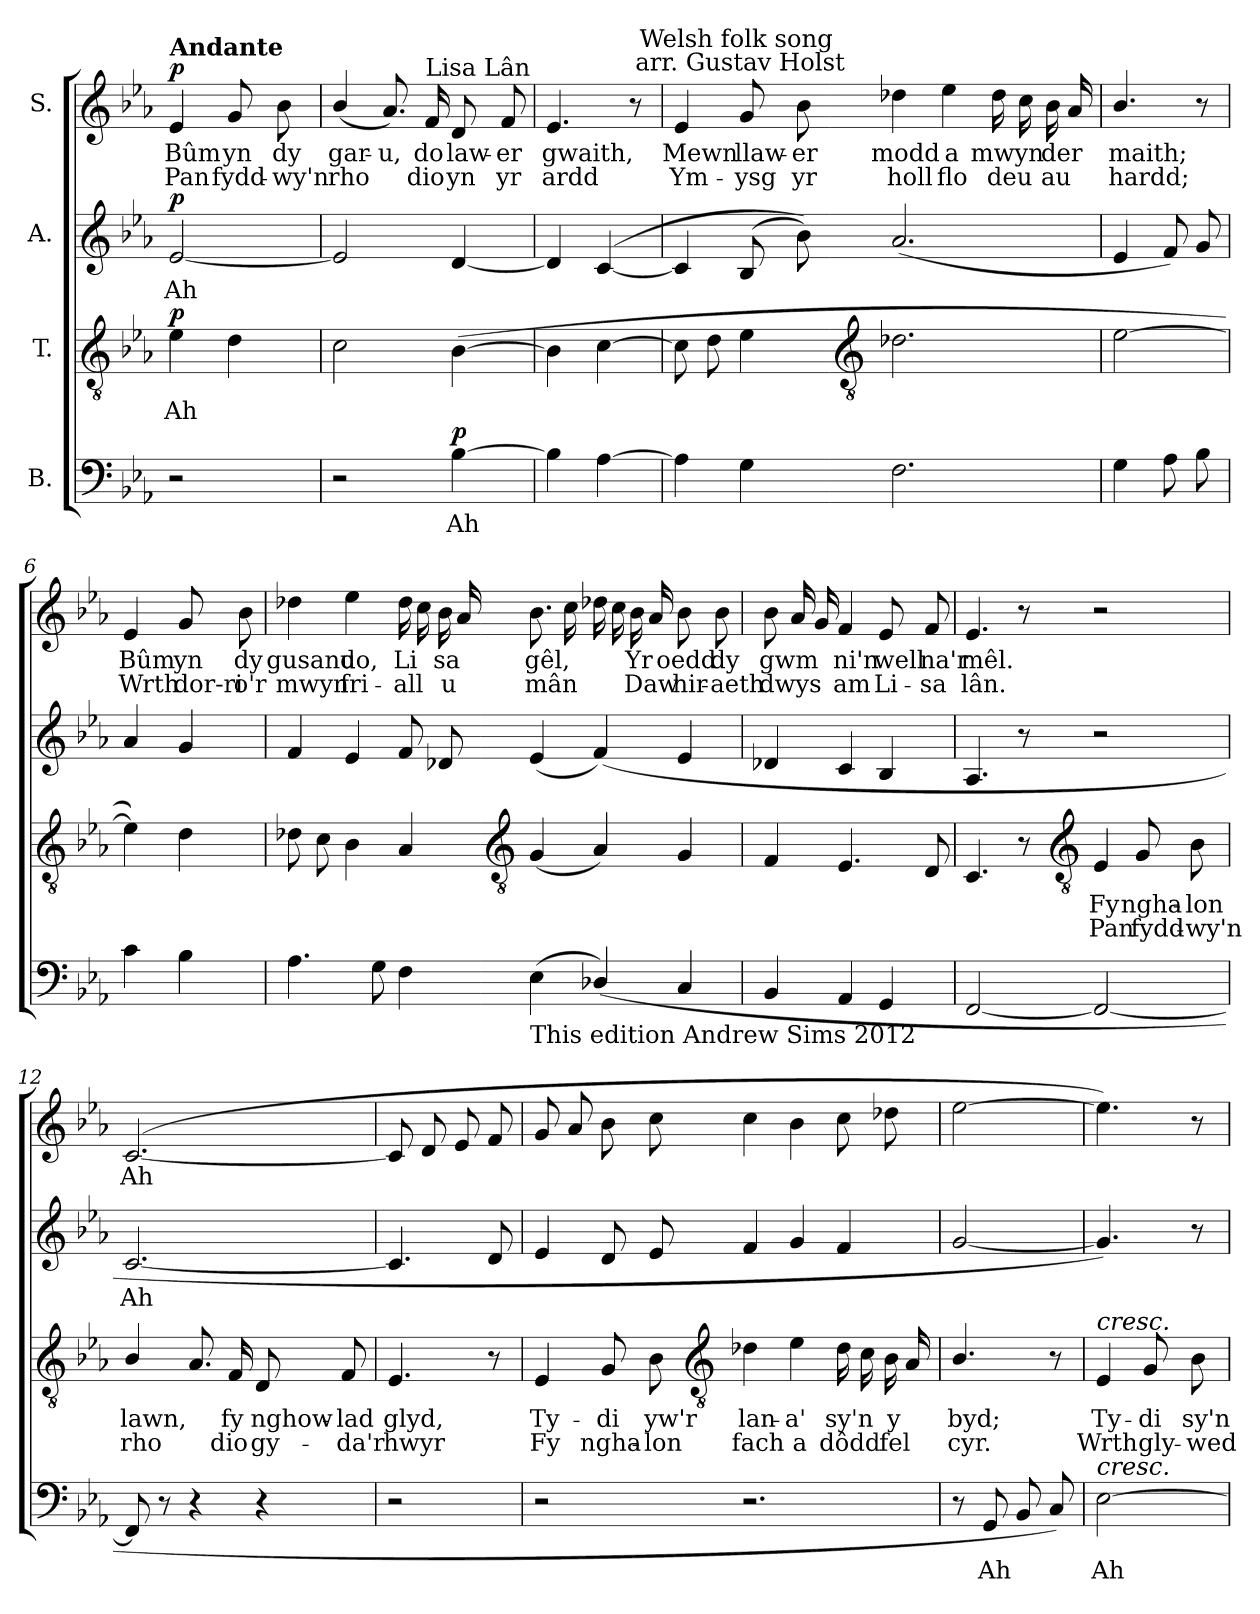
**kern	**text	**dynam	**kern	**text	**text	**dynam	**kern	**text	**dynam	**kern	**text	**text	**dynam
*part4	*part4	*part4	*part3	*part3	*part3	*part3	*part2	*part2	*part2	*part1	*part1	*part1	*part1
*staff4	*staff4	*staff4	*staff3	*staff3	*staff3	*staff3	*staff2	*staff2	*staff2	*staff1	*staff1	*staff1	*staff1
*I"B.	*	*	*I"T.	*	*	*	*I"A.	*	*	*I"S.	*	*	*
*clefF4	*	*	*clefGv2	*	*	*	*clefG2	*	*	*clefG2	*	*	*
*k[b-e-a-]	*	*	*k[b-e-a-]	*	*	*	*k[b-e-a-]	*	*	*k[b-e-a-]	*	*	*
*E-:	*	*	*E-:	*	*	*	*E-:	*	*	*E-:	*	*	*
=	=	=	=	=	=	=	=	=	=	=	=	=	=
!	!	!	!	!	!	!	!	!	!	!LO:TX:a:B:t=Andante	!	!	!
!	!	!	!	!LO:LY:b	!	!LO:DY:b	!	!LO:LY:b	!LO:DY:b	!	!LO:LY:b	!LO:LY:b	!LO:DY:a
2r	.	.	4e-	Ah	.	p	[2e-	Ah	p	4e-	Bûm	Pan	p
!	!	!	!	!	!	!	!	!	!	!	!LO:LY:b	!LO:LY:b	!
.	.	.	4d	.	.	.	.	.	.	8g	yn	fydd-	.
!	!	!	!	!	!	!	!	!	!	!	!LO:LY:b	!LO:LY:b	!
.	.	.	.	.	.	.	.	.	.	8b-	-dy	wy'n	.
=1	=1	=1	=1	=1	=1	=1	=1	=1	=1	=1	=1	=1	=1
!	!	!	!	!	!	!	!	!	!	!	!LO:LY:b	!LO:LY:b	!
2r	.	.	2c	.	.	.	2e-]	.	.	(<4b-/	gar-	-rho	.
!	!	!	!	!	!	!	!	!	!	!	!LO:LY:b	!	!
.	.	.	.	.	.	.	.	.	.	8.a-)	u,	.	.
!	!	!	!	!	!	!	!	!	!	!LO:TX:a:t=Lisa Lân	!	!	!
!	!	!	!	!	!	!	!	!	!	!	!LO:LY:b	!LO:LY:b	!
.	.	.	.	.	.	.	.	.	.	16f	do	dio	.
!	!LO:LY:b	!LO:DY:a	!	!	!	!	!	!	!	!	!LO:LY:b	!LO:LY:b	!
[4B-	Ah	p	(>[4B-	.	.	.	[4d	.	.	8d	law-	-yn	.
!	!	!	!	!	!	!	!	!	!	!	!LO:LY:b	!LO:LY:b	!
.	.	.	.	.	.	.	.	.	.	8f	er	yr	.
=2	=2	=2	=2	=2	=2	=2	=2	=2	=2	=2	=2	=2	=2
!	!	!	!	!	!	!	!	!	!	!	!LO:LY:b	!LO:LY:b	!
4B-]	.	.	4B-]	.	.	.	4d]	.	.	4.e-	gwaith,	ardd	.
[4A-	.	.	[4c	.	.	.	(<[4c	.	.	.	.	.	.
.	.	.	.	.	.	.	.	.	.	8r	.	.	.
=3	=3	=3	=3	=3	=3	=3	=3	=3	=3	=3	=3	=3	=3
!	!	!	!	!	!	!	!	!	!	!	!LO:LY:b	!LO:LY:b	!
4A-]	.	.	8c]	.	.	.	4c]	.	.	4e-	Mewn	Ym-	.
.	.	.	8d	.	.	.	.	.	.	.	.	.	.
!	!	!	!	!	!	!	!	!	!	!LO:TX:a:cj:t=Welsh folk song \narr. Gustav Holst	!	!	!
!	!	!	!	!	!	!	!	!	!	!	!LO:LY:b	!LO:LY:b	!
4G	.	.	4e-	.	.	.	(<8B-	.	.	8g	-llaw-	-ysg	.
!	!	!	!	!	!	!	!	!	!	!	!LO:LY:b	!LO:LY:b	!
.	.	.	.	.	.	.	8b-))	.	.	8b-	er	yr	.
!!LO:LB:g=z
=4-	=4-	=4-	=4-	=4-	=4-	=4-	=4-	=4-	=4-	=4-	=4-	=4-	=4-
*	*	*	*clefGv2	*	*	*	*	*	*	*	*	*	*
!	!	!	!	!	!	!	!	!	!	!	!LO:LY:b	!LO:LY:b	!
2.F	.	.	2.d-X	.	.	.	(<2.a-	.	.	4dd-X	modd	holl	.
!	!	!	!	!	!	!	!	!	!	!	!LO:LY:b	!LO:LY:b	!
.	.	.	.	.	.	.	.	.	.	4ee-	a	flo	.
!	!	!	!	!	!	!	!	!	!	!	!LO:LY:b	!LO:LY:b	!
.	.	.	.	.	.	.	.	.	.	16dd-	mwyn	deu	.
.	.	.	.	.	.	.	.	.	.	16cc	.	.	.
!	!	!	!	!	!	!	!	!	!	!	!LO:LY:b	!LO:LY:b	!
.	.	.	.	.	.	.	.	.	.	16b-	der	au	.
.	.	.	.	.	.	.	.	.	.	16a-	.	.	.
=5	=5	=5	=5	=5	=5	=5	=5	=5	=5	=5	=5	=5	=5
!	!	!	!	!	!	!	!	!	!	!	!LO:LY:b	!LO:LY:b	!
4G	.	.	[2e-	.	.	.	4e-	.	.	4.b-/	maith;	hardd;	.
8A-	.	.	.	.	.	.	8f)	.	.	.	.	.	.
8B-	.	.	.	.	.	.	8g	.	.	8r	.	.	.
=6	=6	=6	=6	=6	=6	=6	=6	=6	=6	=6	=6	=6	=6
!	!	!	!	!	!	!	!	!	!	!	!LO:LY:b	!LO:LY:b	!
4c	.	.	4e-])	.	.	.	4a-	.	.	4e-	Bûm	Wrth	.
!	!	!	!	!	!	!	!	!	!	!	!LO:LY:b	!LO:LY:b	!
4B-	.	.	4d	.	.	.	4g	.	.	8g	yn	dor-ri	.
!	!	!	!	!	!	!	!	!	!	!	!LO:LY:b	!LO:LY:b	!
.	.	.	.	.	.	.	.	.	.	8b-	dy	o'r	.
=7	=7	=7	=7	=7	=7	=7	=7	=7	=7	=7	=7	=7	=7
!	!	!	!	!	!	!	!	!	!	!	!LO:LY:b	!LO:LY:b	!
4.A-	.	.	8d-X	.	.	.	4f	.	.	4dd-X	gusanu	mwyn	.
.	.	.	8c	.	.	.	.	.	.	.	.	.	.
!	!	!	!	!	!	!	!	!	!	!	!LO:LY:b	!LO:LY:b	!
.	.	.	4B-	.	.	.	4e-	.	.	4ee-	do,	fri-	.
8G	.	.	.	.	.	.	.	.	.	.	.	.	.
!	!	!	!	!	!	!	!	!	!	!	!LO:LY:b	!LO:LY:b	!
4F	.	.	4A-	.	.	.	8f	.	.	16dd-	-Li	all	.
.	.	.	.	.	.	.	.	.	.	16cc	.	.	.
!	!	!	!	!	!	!	!	!	!	!	!LO:LY:b	!LO:LY:b	!
.	.	.	.	.	.	.	8d-X	.	.	16b-	sa	u	.
.	.	.	.	.	.	.	.	.	.	16a-	.	.	.
!!LO:LB:g=z
=8-	=8-	=8-	=8-	=8-	=8-	=8-	=8-	=8-	=8-	=8-	=8-	=8-	=8-
*	*	*	*clefGv2	*	*	*	*	*	*	*	*	*	*
!LO:TX:b:t=This edition  Andrew Sims 2012	!	!	!	!	!	!	!	!	!	!	!	!	!
!	!	!	!	!	!	!	!	!	!	!	!LO:LY:b	!LO:LY:b	!
(>4E-	.	.	(<4G	.	.	.	(<4e-	.	.	8.b-	gêl,	mân	.
.	.	.	.	.	.	.	.	.	.	16cc	.	.	.
(<4D-X/)	.	.	4A-)	.	.	.	(<4f)	.	.	16dd-X	.	.	.
.	.	.	.	.	.	.	.	.	.	16cc	.	.	.
!	!	!	!	!	!	!	!	!	!	!	!LO:LY:b	!LO:LY:b	!
.	.	.	.	.	.	.	.	.	.	16b-	Yr	Daw	.
.	.	.	.	.	.	.	.	.	.	16a-	.	.	.
!	!	!	!	!	!	!	!	!	!	!	!LO:LY:b	!LO:LY:b	!
4C	.	.	4G	.	.	.	4e-	.	.	8b-	oedd	hir-	.
!	!	!	!	!	!	!	!	!	!	!	!LO:LY:b	!LO:LY:b	!
.	.	.	.	.	.	.	.	.	.	8b-	-dy	aeth	.
=9	=9	=9	=9	=9	=9	=9	=9	=9	=9	=9	=9	=9	=9
!	!	!	!	!	!	!	!	!	!	!	!LO:LY:b	!LO:LY:b	!
4BB-	.	.	4F	.	.	.	4d-X	.	.	8b-	gwm	dwys	.
.	.	.	.	.	.	.	.	.	.	16a-	.	.	.
.	.	.	.	.	.	.	.	.	.	16g	.	.	.
!	!	!	!	!	!	!	!	!	!	!	!LO:LY:b	!LO:LY:b	!
4AA-	.	.	4.E-	.	.	.	4c	.	.	4f	ni'n	am	.
!	!	!	!	!	!	!	!	!	!	!	!LO:LY:b	!LO:LY:b	!
4GG	.	.	.	.	.	.	4B-	.	.	8e-	well	Li-	.
!	!	!	!	!	!	!	!	!	!	!	!LO:LY:b	!LO:LY:b	!
.	.	.	8D	.	.	.	.	.	.	8f	-na'r	sa	.
=10	=10	=10	=10	=10	=10	=10	=10	=10	=10	=10	=10	=10	=10
!	!	!	!	!	!	!	!	!	!	!	!LO:LY:b	!LO:LY:b	!
[2FF	.	.	4.C	.	.	.	4.A-	.	.	4.e-	mêl.	lân.	.
.	.	.	8r	.	.	.	8r	.	.	8r	.	.	.
!!LO:LB:g=z
=11-	=11-	=11-	=11-	=11-	=11-	=11-	=11-	=11-	=11-	=11-	=11-	=11-	=11-
*	*	*	*clefGv2	*	*	*	*	*	*	*	*	*	*
!	!	!	!	!LO:LY:b	!LO:LY:b	!	!	!	!	!	!	!	!
2FF_	.	.	4E-	Fy	Pan	.	2r	.	.	2r	.	.	.
!	!	!	!	!LO:LY:b	!LO:LY:b	!	!	!	!	!	!	!	!
.	.	.	8G	ngha-	-fydd-	.	.	.	.	.	.	.	.
!	!	!	!	!LO:LY:b	!LO:LY:b	!	!	!	!	!	!	!	!
.	.	.	8B-	-lon	wy'n	.	.	.	.	.	.	.	.
=12	=12	=12	=12	=12	=12	=12	=12	=12	=12	=12	=12	=12	=12
!	!	!	!	!LO:LY:b	!LO:LY:b	!	!	!LO:LY:b	!	!	!LO:LY:b	!	!
8FF]	.	.	4B-/	lawn,	rho	.	[2.c	Ah	.	(>[2.c	Ah	.	.
8r	.	.	.	.	.	.	.	.	.	.	.	.	.
4r	.	.	8.A-	.	.	.	.	.	.	.	.	.	.
!	!	!	!	!LO:LY:b	!LO:LY:b	!	!	!	!	!	!	!	!
.	.	.	16F	fy	dio	.	.	.	.	.	.	.	.
!	!	!	!	!LO:LY:b	!LO:LY:b	!	!	!	!	!	!	!	!
4r	.	.	8D	nghow-	-gy-	.	.	.	.	.	.	.	.
!	!	!	!	!LO:LY:b	!LO:LY:b	!	!	!	!	!	!	!	!
.	.	.	8F	-lad	da'r	.	.	.	.	.	.	.	.
=13	=13	=13	=13	=13	=13	=13	=13	=13	=13	=13	=13	=13	=13
!	!	!	!	!LO:LY:b	!LO:LY:b	!	!	!	!	!	!	!	!
2r	.	.	4.E-	glyd,	hwyr	.	4.c]	.	.	8c]	.	.	.
.	.	.	.	.	.	.	.	.	.	8d	.	.	.
.	.	.	.	.	.	.	.	.	.	8e-	.	.	.
.	.	.	8r	.	.	.	8d	.	.	8f	.	.	.
=14	=14	=14	=14	=14	=14	=14	=14	=14	=14	=14	=14	=14	=14
!	!	!	!	!LO:LY:b	!LO:LY:b	!	!	!	!	!	!	!	!
2r	.	.	4E-	Ty-	-Fy	.	4e-	.	.	8g	.	.	.
.	.	.	.	.	.	.	.	.	.	8a-	.	.	.
!	!	!	!	!LO:LY:b	!LO:LY:b	!	!	!	!	!	!	!	!
.	.	.	8G	di	ngha-	.	8d	.	.	8b-	.	.	.
!	!	!	!	!LO:LY:b	!LO:LY:b	!	!	!	!	!	!	!	!
.	.	.	8B-	-yw'r	lon	.	8e-	.	.	8cc	.	.	.
!!LO:LB:g=z
=15-	=15-	=15-	=15-	=15-	=15-	=15-	=15-	=15-	=15-	=15-	=15-	=15-	=15-
*	*	*	*clefGv2	*	*	*	*	*	*	*	*	*	*
!	!	!	!	!LO:LY:b	!LO:LY:b	!	!	!	!	!	!	!	!
2.r	.	.	4d-X	lan-	-fach	.	4f	.	.	4cc	.	.	.
!	!	!	!	!LO:LY:b	!LO:LY:b	!	!	!	!	!	!	!	!
.	.	.	4e-	a'	a	.	4g	.	.	4b-	.	.	.
!	!	!	!	!LO:LY:b	!LO:LY:b	!	!	!	!	!	!	!	!
.	.	.	16d-	sy'n	dôdd	.	4f	.	.	8cc	.	.	.
.	.	.	16c	.	.	.	.	.	.	.	.	.	.
!	!	!	!	!LO:LY:b	!LO:LY:b	!	!	!	!	!	!	!	!
.	.	.	16B-	y	fel	.	.	.	.	8dd-X	.	.	.
.	.	.	16A-	.	.	.	.	.	.	.	.	.	.
=16	=16	=16	=16	=16	=16	=16	=16	=16	=16	=16	=16	=16	=16
!	!	!	!	!LO:LY:b	!LO:LY:b	!	!	!	!	!	!	!	!
8r	.	.	4.B-/	byd;	cyr.	.	[2g	.	.	[2ee-	.	.	.
!	!LO:LY:b	!	!	!	!	!	!	!	!	!	!	!	!
8GG	Ah	.	.	.	.	.	.	.	.	.	.	.	.
8BB-	.	.	.	.	.	.	.	.	.	.	.	.	.
8C)	.	.	8r	.	.	.	.	.	.	.	.	.	.
=17	=17	=17	=17	=17	=17	=17	=17	=17	=17	=17	=17	=17	=17
!	!	!	!LO:TX:a:i:t=cresc.	!	!	!	!	!	!	!	!	!	!
!LO:TX:a:i:t=cresc.	!	!	!	!	!	!	!	!	!	!	!	!	!
!	!LO:LY:b	!	!	!LO:LY:b	!LO:LY:b	!	!	!	!	!	!	!	!
[2E-	Ah	.	4E-	Ty-	-Wrth	.	4.g])	.	.	4.ee-])	.	.	.
!	!	!	!	!LO:LY:b	!LO:LY:b	!	!	!	!	!	!	!	!
.	.	.	8G	di	gly-	.	.	.	.	.	.	.	.
!	!	!	!	!LO:LY:b	!LO:LY:b	!	!	!	!	!	!	!	!
.	.	.	8B-	-sy'n	wed	.	8r	.	.	8r	.	.	.
=	=	=	=	=	=	=	=	=	=	=	=	=	=
*-	*-	*-	*-	*-	*-	*-	*-	*-	*-	*-	*-	*-	*-
